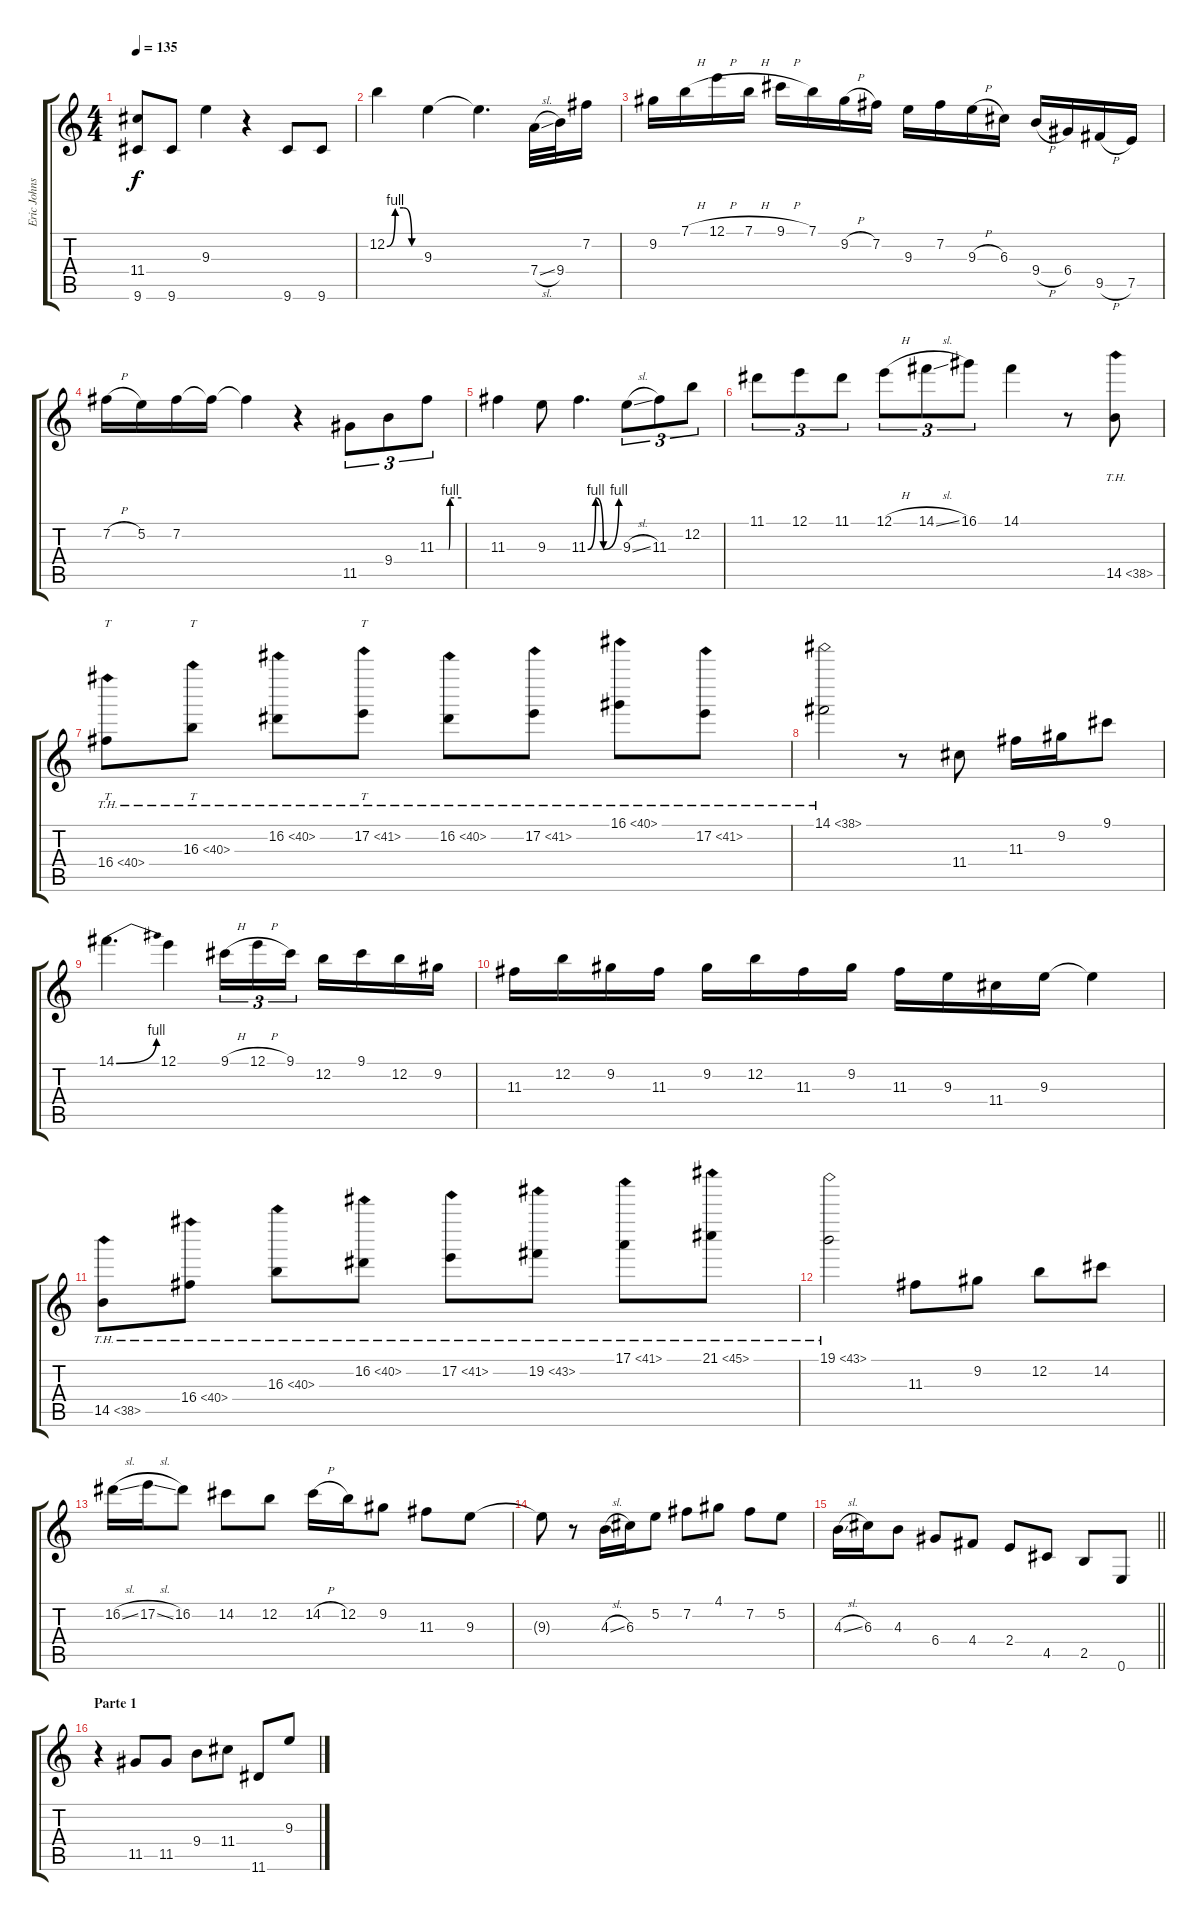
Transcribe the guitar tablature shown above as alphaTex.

\track ("Eric Johnson " "Eric Johns") {instrument acousticguitarnylon}
\staff {score tabs}
\tuning (E4 B3 G3 D3 A2 E2) {hide}
\ts (4 4)
\tempo 135
\clef g2
\ks c
(11.4{t} 9.6).8{dy f} 9.6.8 9.3.4 r.4 9.6.8 9.6.8 |
12.2{be (custom 0 0 15 4 30 4 45 0 60 0)}.4 9.3.4 9.3{t}.4{d} 7.4{sl}.32 9.4.32 7.2.16 |
9.2.16 7.1{h}.16 12.1{h}.16 7.1{h}.16 9.1{h}.16 7.1.16 9.2{h}.16 7.2.16 9.3.16 7.2.16 9.3{h}.16 6.3.16 9.4{h}.16 6.4.16 9.5{h}.16 7.5.16 |
7.2{h}.16 5.2.16 7.2.16 7.2{t}.16 7.2{t}.4 r.4 11.5.8{tu (3 2)} 9.4.8{tu (3 2)} 11.3{be (custom 0 0 30 0 33 4 60 4)}.8{tu (3 2)} |
11.3.4 9.3.8 11.3{be (custom 0 0 15 4 30 0 60 4)}.4{d} 9.3{sl}.8{tu (3 2) txt ""} 11.3.8{tu (3 2)} 12.2.8{tu (3 2)} |
11.1.8{tu (3 2)} 12.1.8{tu (3 2)} 11.1.8{tu (3 2)} 12.1{h}.8{tu (3 2)} 14.1{sl}.8{tu (3 2)} 16.1.8{tu (3 2)} 14.1.4 r.8 14.5{th 24}.8 |
16.4{th 24}.8{tt} 16.3{th 24}.8{tt} 16.2{th 24}.8 17.2{th 24}.8{tt} 16.2{th 24}.8 17.2{th 24}.8 16.1{th 24}.8 17.2{th 24}.8 |
14.1{th 24}.2 r.8 11.4.8 11.3.16 9.2.16 9.1.8 |
14.1{be (bend 0 0 60 4)}.4{d} 12.1.4 9.1{h}.16{tu (3 2)} 12.1{h}.16{tu (3 2)} 9.1.16{tu (3 2)} 12.2.16 9.1.16 12.2.16 9.2.16 |
11.3.16 12.2.16 9.2.16 11.3.16 9.2.16 12.2.16 11.3.16 9.2.16 11.3.16 9.3.16 11.4.16 9.3.16 9.3{t}.4 |
14.5{th 24}.8 16.4{th 24}.8 16.3{th 24}.8 16.2{th 24}.8 17.2{th 24}.8 19.2{th 24}.8 17.1{th 24}.8 21.1{th 24}.8 |
19.1{th 24}.2 11.3.8 9.2.8 12.2.8 14.2.8 |
16.2{sl}.16 17.2{sl}.16 16.2.8 14.2.8 12.2.8 14.2{h}.16 12.2.16 9.2.8 11.3.8 9.3.8 |
9.3{t}.8 r.8 4.3{sl}.16 6.3.16 5.2.8 7.2.8 4.1.8 7.2.8 5.2.8 |
\barLineRight lightlight
4.3{sl}.16 6.3.16 4.3.8 6.4.8 4.4.8 2.4.8 4.5.8 2.5.8 0.6.8 |
\section ("" "Parte 1")
r.4 11.5.8 11.5.8 9.4.8 11.4.8 11.6.8 9.3.8
